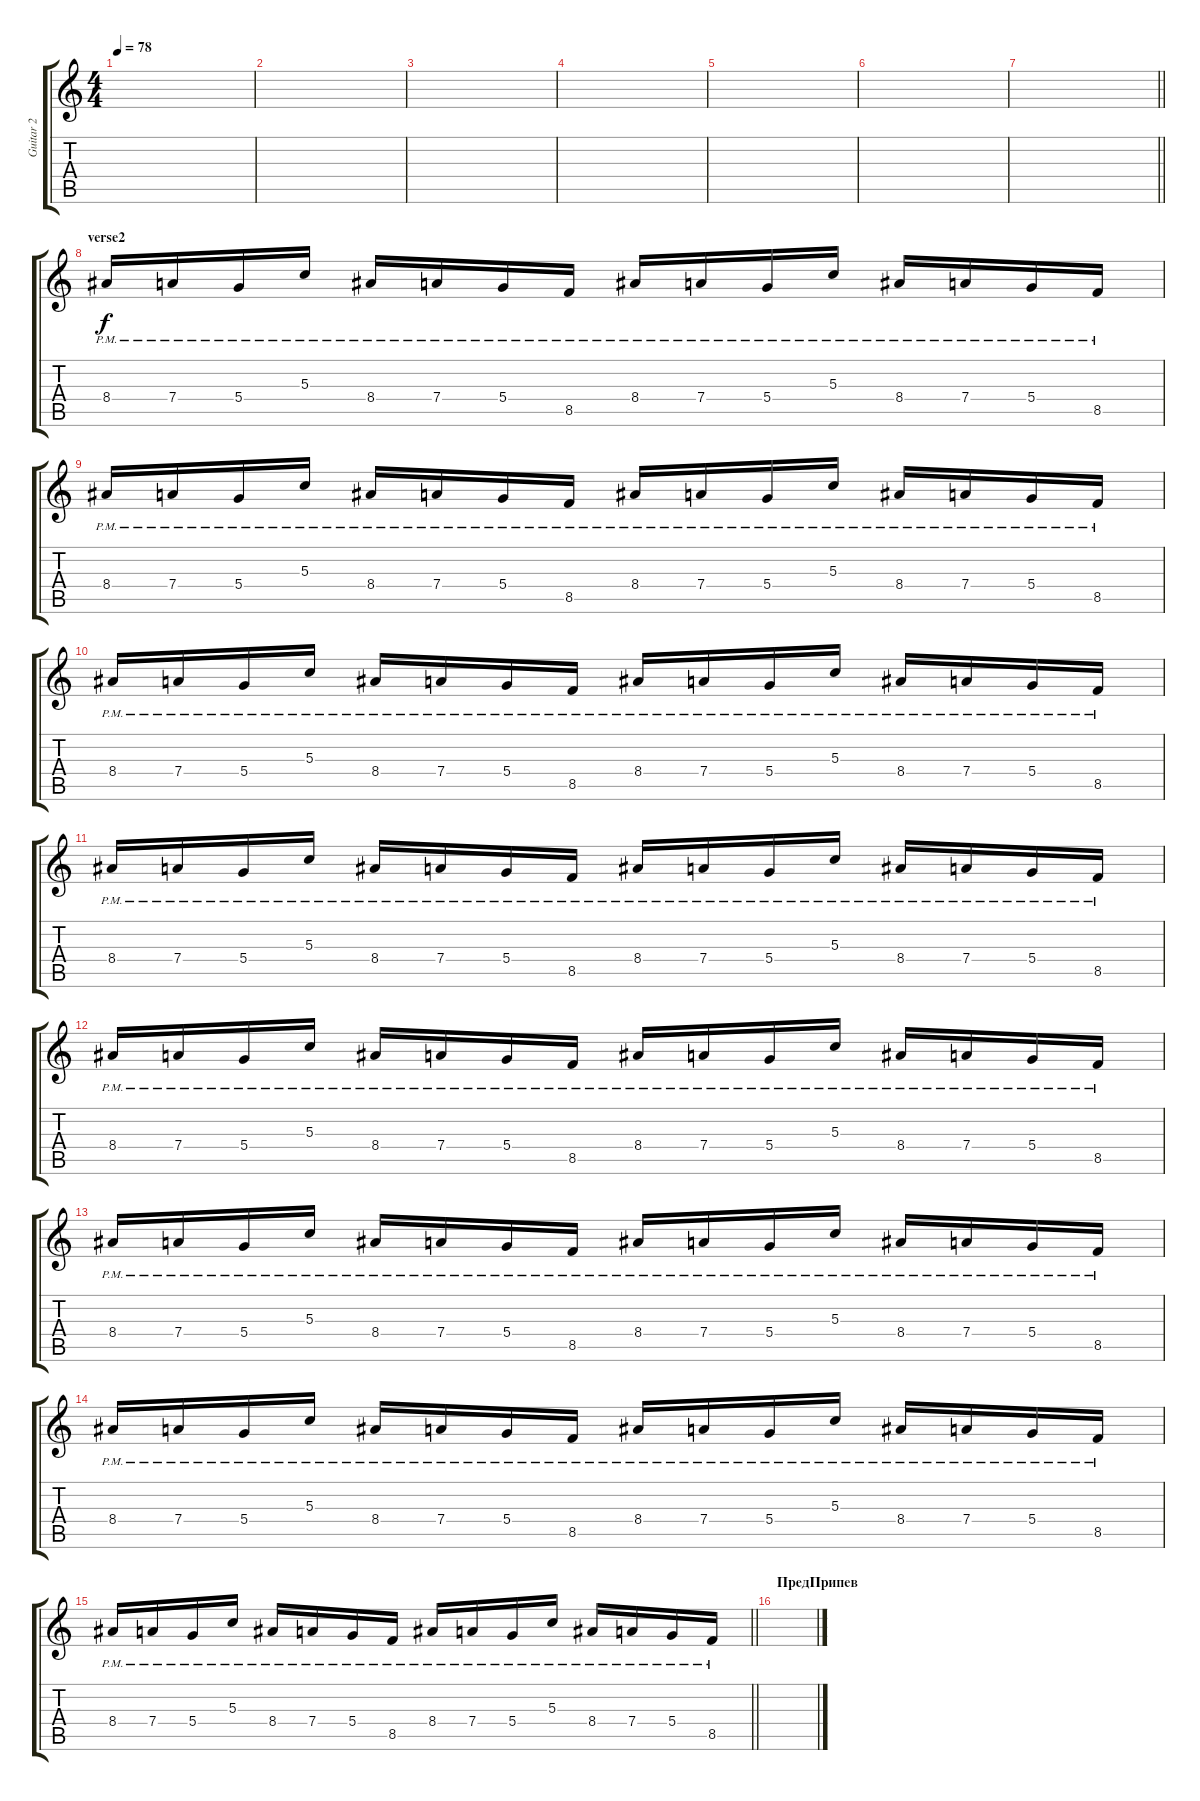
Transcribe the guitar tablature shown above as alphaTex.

\track ("Guitar 2" "Guitar 2") {instrument overdrivenguitar}
\staff {score tabs}
\tuning (E4 B3 G3 D3 A2 E2) {hide}
\ts (4 4)
\tempo 78
\clef g2
\ks c
|
|
|
|
|
|
\barLineRight lightlight
|
\section ("" "verse2")
8.4{pm}.16{instrument electricguitarmuted} 7.4{pm}.16 5.4{pm}.16 5.3{pm}.16 8.4{pm}.16 7.4{pm}.16 5.4{pm}.16 8.5{pm}.16 8.4{pm}.16 7.4{pm}.16 5.4{pm}.16 5.3{pm}.16 8.4{pm}.16 7.4{pm}.16 5.4{pm}.16 8.5{pm}.16 |
8.4{pm}.16 7.4{pm}.16 5.4{pm}.16 5.3{pm}.16 8.4{pm}.16 7.4{pm}.16 5.4{pm}.16 8.5{pm}.16 8.4{pm}.16 7.4{pm}.16 5.4{pm}.16 5.3{pm}.16 8.4{pm}.16 7.4{pm}.16 5.4{pm}.16 8.5{pm}.16 |
8.4{pm}.16 7.4{pm}.16 5.4{pm}.16 5.3{pm}.16 8.4{pm}.16 7.4{pm}.16 5.4{pm}.16 8.5{pm}.16 8.4{pm}.16 7.4{pm}.16 5.4{pm}.16 5.3{pm}.16 8.4{pm}.16 7.4{pm}.16 5.4{pm}.16 8.5{pm}.16 |
8.4{pm}.16 7.4{pm}.16 5.4{pm}.16 5.3{pm}.16 8.4{pm}.16 7.4{pm}.16 5.4{pm}.16 8.5{pm}.16 8.4{pm}.16 7.4{pm}.16 5.4{pm}.16 5.3{pm}.16 8.4{pm}.16 7.4{pm}.16 5.4{pm}.16 8.5{pm}.16 |
8.4{pm}.16 7.4{pm}.16 5.4{pm}.16 5.3{pm}.16 8.4{pm}.16 7.4{pm}.16 5.4{pm}.16 8.5{pm}.16 8.4{pm}.16 7.4{pm}.16 5.4{pm}.16 5.3{pm}.16 8.4{pm}.16 7.4{pm}.16 5.4{pm}.16 8.5{pm}.16 |
8.4{pm}.16 7.4{pm}.16 5.4{pm}.16 5.3{pm}.16 8.4{pm}.16 7.4{pm}.16 5.4{pm}.16 8.5{pm}.16 8.4{pm}.16 7.4{pm}.16 5.4{pm}.16 5.3{pm}.16 8.4{pm}.16 7.4{pm}.16 5.4{pm}.16 8.5{pm}.16 |
8.4{pm}.16 7.4{pm}.16 5.4{pm}.16 5.3{pm}.16 8.4{pm}.16 7.4{pm}.16 5.4{pm}.16 8.5{pm}.16 8.4{pm}.16 7.4{pm}.16 5.4{pm}.16 5.3{pm}.16 8.4{pm}.16 7.4{pm}.16 5.4{pm}.16 8.5{pm}.16 |
\barLineRight lightlight
8.4{pm}.16 7.4{pm}.16 5.4{pm}.16 5.3{pm}.16 8.4{pm}.16 7.4{pm}.16 5.4{pm}.16 8.5{pm}.16 8.4{pm}.16 7.4{pm}.16 5.4{pm}.16 5.3{pm}.16 8.4{pm}.16 7.4{pm}.16 5.4{pm}.16 8.5{pm}.16 |
\section ("" "ПредПрипев")
